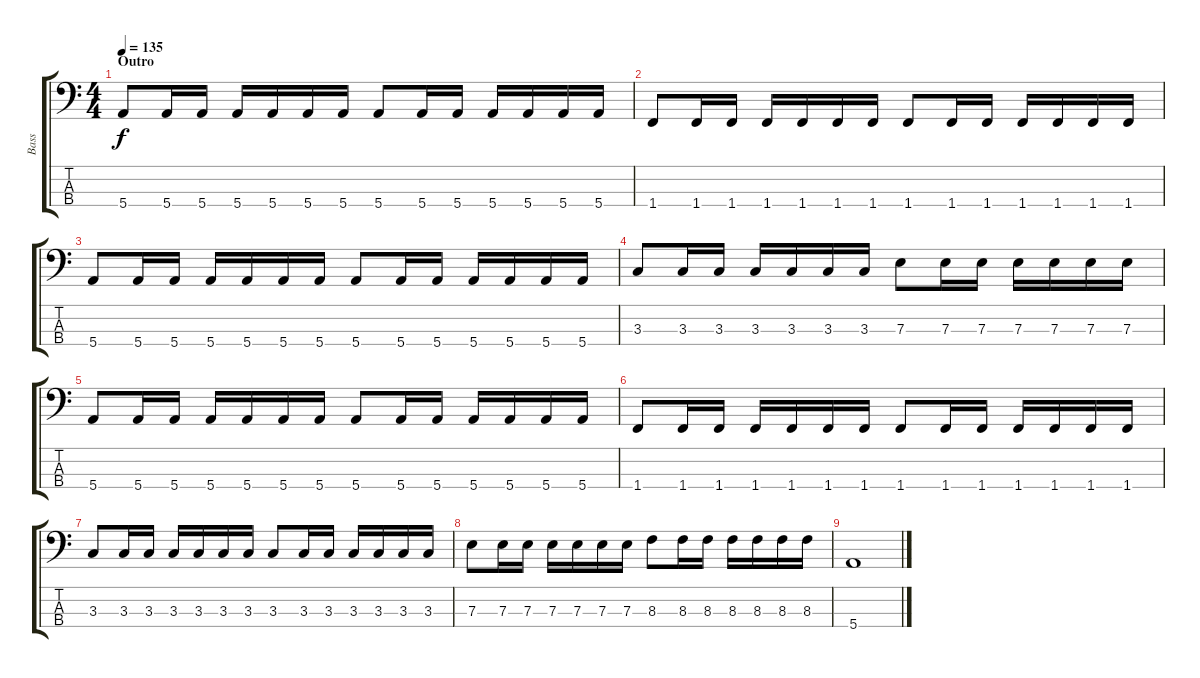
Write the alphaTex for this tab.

\track ("Bass" "Bass") {instrument electricbassfinger}
\staff {score tabs}
\tuning (G2 D2 A1 E1) {hide}
\ts (4 4)
\section ("" "Outro")
\tempo 135
\clef f4
\ks c
5.4.8{dy f} 5.4.16 5.4.16 5.4.16 5.4.16 5.4.16 5.4.16 5.4.8 5.4.16 5.4.16 5.4.16 5.4.16 5.4.16 5.4.16 |
1.4.8 1.4.16 1.4.16 1.4.16 1.4.16 1.4.16 1.4.16 1.4.8 1.4.16 1.4.16 1.4.16 1.4.16 1.4.16 1.4.16 |
5.4.8 5.4.16 5.4.16 5.4.16 5.4.16 5.4.16 5.4.16 5.4.8 5.4.16 5.4.16 5.4.16 5.4.16 5.4.16 5.4.16 |
3.3.8 3.3.16 3.3.16 3.3.16 3.3.16 3.3.16 3.3.16 7.3.8 7.3.16 7.3.16 7.3.16 7.3.16 7.3.16 7.3.16 |
5.4.8 5.4.16 5.4.16 5.4.16 5.4.16 5.4.16 5.4.16 5.4.8 5.4.16 5.4.16 5.4.16 5.4.16 5.4.16 5.4.16 |
1.4.8 1.4.16 1.4.16 1.4.16 1.4.16 1.4.16 1.4.16 1.4.8 1.4.16 1.4.16 1.4.16 1.4.16 1.4.16 1.4.16 |
3.3.8 3.3.16 3.3.16 3.3.16 3.3.16 3.3.16 3.3.16 3.3.8 3.3.16 3.3.16 3.3.16 3.3.16 3.3.16 3.3.16 |
7.3.8 7.3.16 7.3.16 7.3.16 7.3.16 7.3.16 7.3.16 8.3.8 8.3.16 8.3.16 8.3.16 8.3.16 8.3.16 8.3.16 |
5.4.1
